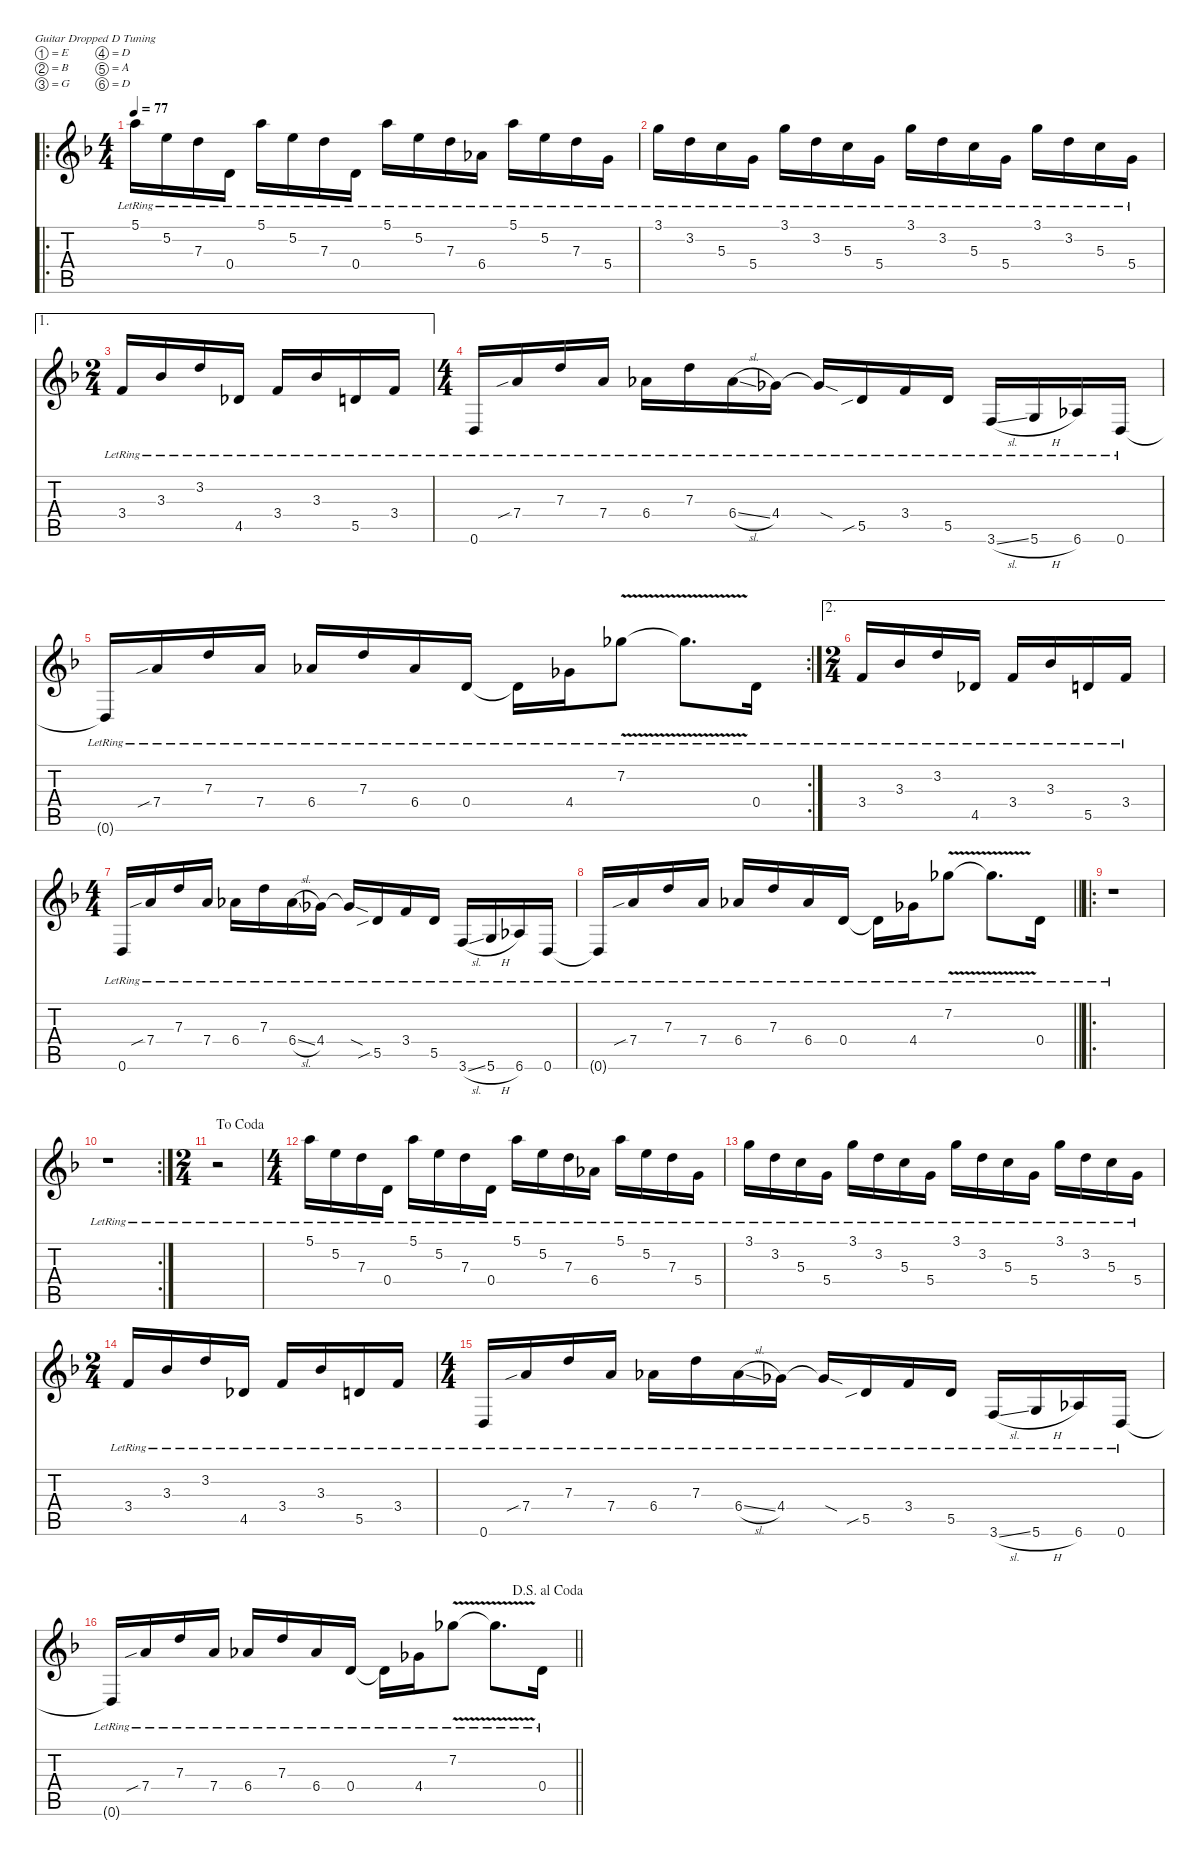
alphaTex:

\defaultSystemsLayout 4
\hideDynamics
\bracketExtendMode nobrackets
\singleTrackTrackNamePolicy hidden
\multiTrackTrackNamePolicy hidden
\firstSystemTrackNameMode fullname
\firstSystemTrackNameOrientation horizontal
\otherSystemsTrackNameOrientation horizontal
\track ("Clean Guitar 1" "jz.guit.") {instrument electricguitarjazz}
\staff {score tabs}
\tuning (E4 B3 G3 D3 A2 D2)
\ro
\ts (4 4)
\tempo 77
\clef g2
\ks f
5.1{lr acc forcenatural}.16{dy mf beam Down} 5.2{lr acc forcenatural}.16{beam Down} 7.3{lr acc forcenatural}.16{beam Down} 0.4{lr acc forcenatural}.16{beam Down} 5.1{lr acc forcenatural}.16{beam Down} 5.2{lr acc forcenatural}.16{beam Down} 7.3{lr acc forcenatural}.16{beam Down} 0.4{lr acc forcenatural}.16{beam Down} 5.1{lr acc forcenatural}.16{beam Down} 5.2{lr acc forcenatural}.16{beam Down} 7.3{lr acc forcenatural}.16{beam Down} 6.4{lr acc b}.16{beam Down} 5.1{lr acc forcenatural}.16{beam Down} 5.2{lr acc forcenatural}.16{beam Down} 7.3{lr acc forcenatural}.16{beam Down} 5.4{lr acc forcenatural}.16{beam Down} |
3.1{lr acc forcenatural}.16{beam Down} 3.2{lr acc forcenatural}.16{beam Down} 5.3{lr acc forcenatural}.16{beam Down} 5.4{lr acc forcenatural}.16{beam Down} 3.1{lr acc forcenatural}.16{beam Down} 3.2{lr acc forcenatural}.16{beam Down} 5.3{lr acc forcenatural}.16{beam Down} 5.4{lr acc forcenatural}.16{beam Down} 3.1{lr acc forcenatural}.16{beam Down} 3.2{lr acc forcenatural}.16{beam Down} 5.3{lr acc forcenatural}.16{beam Down} 5.4{lr acc forcenatural}.16{beam Down} 3.1{lr acc forcenatural}.16{beam Down} 3.2{lr acc forcenatural}.16{beam Down} 5.3{lr acc forcenatural}.16{beam Down} 5.4{lr acc forcenatural}.16{beam Down} |
\ae 1
\ts (2 4)
\beaming (8 2 2 2 2)
3.4{lr acc forcenatural}.16{dy mp beam Up} 3.3{lr acc b}.16{beam Up} 3.2{lr acc forcenatural}.16{beam Up} 4.5{lr acc b}.16{beam Up} 3.4{lr acc forcenatural}.16{beam Up} 3.3{lr acc b}.16{beam Up} 5.5{lr acc forcenatural}.16{beam Up} 3.4{lr acc forcenatural}.16{beam Up} |
\ts (4 4)
\beaming (8 2 2 2 2)
0.6{lr acc forcenatural}.16{beam Up} 7.4{sib lr acc forcenatural}.16{beam Up} 7.3{lr acc forcenatural}.16{beam Up} 7.4{lr acc forcenatural}.16{beam Up} 6.4{lr acc b}.16{beam Down} 7.3{lr acc forcenatural}.16{beam Down} 6.4{sl lr acc b}.16{beam Down} 4.4{lr acc b}.16{beam Down} 4.4{sod lr t acc b}.16{beam Up} 5.5{sib lr acc forcenatural}.16{beam Up} 3.4{lr acc forcenatural}.16{beam Up} 5.5{lr acc forcenatural}.16{beam Up} 3.6{sl lr acc forcenatural}.16{beam Up} 5.6{h lr acc forcenatural}.16{beam Up} 6.6{lr acc b}.16{beam Up} 0.6{lr acc forcenatural}.16{beam Up} |
\rc 2
0.6{lr t acc forcenatural}.16{beam Up} 7.4{sib lr acc forcenatural}.16{beam Up} 7.3{lr acc forcenatural}.16{beam Up} 7.4{lr acc forcenatural}.16{beam Up} 6.4{lr acc b}.16{beam Up} 7.3{lr acc forcenatural}.16{beam Up} 6.4{lr acc b}.16{beam Up} 0.4{lr acc forcenatural}.16{beam Up} 0.4{lr t acc forcenatural}.16{beam Down} 4.4{lr acc b}.16{beam Down} 7.2{v lr acc b}.8{beam Down} 7.2{v lr t acc b}.8{d beam Down} 0.4{lr acc forcenatural}.16{beam Down} |
\ae 2
\ts (2 4)
\beaming (8 2 2 2 2)
3.4{lr acc forcenatural}.16{beam Up} 3.3{lr acc b}.16{beam Up} 3.2{lr acc forcenatural}.16{beam Up} 4.5{lr acc b}.16{beam Up} 3.4{lr acc forcenatural}.16{beam Up} 3.3{lr acc b}.16{beam Up} 5.5{lr acc forcenatural}.16{beam Up} 3.4{lr acc forcenatural}.16{beam Up} |
\ts (4 4)
\beaming (8 2 2 2 2)
0.6{lr acc forcenatural}.16{beam Up} 7.4{sib lr acc forcenatural}.16{beam Up} 7.3{lr acc forcenatural}.16{beam Up} 7.4{lr acc forcenatural}.16{beam Up} 6.4{lr acc b}.16{beam Down} 7.3{lr acc forcenatural}.16{beam Down} 6.4{sl lr acc b}.16{beam Down} 4.4{lr acc b}.16{beam Down} 4.4{sod lr t acc b}.16{beam Up} 5.5{sib lr acc forcenatural}.16{beam Up} 3.4{lr acc forcenatural}.16{beam Up} 5.5{lr acc forcenatural}.16{beam Up} 3.6{sl lr acc forcenatural}.16{beam Up} 5.6{h lr acc forcenatural}.16{beam Up} 6.6{lr acc b}.16{beam Up} 0.6{lr acc forcenatural}.16{beam Up} |
\barLineRight lightlight
0.6{lr t acc forcenatural}.16{beam Up} 7.4{sib lr acc forcenatural}.16{beam Up} 7.3{lr acc forcenatural}.16{beam Up} 7.4{lr acc forcenatural}.16{beam Up} 6.4{lr acc b}.16{beam Up} 7.3{lr acc forcenatural}.16{beam Up} 6.4{lr acc b}.16{beam Up} 0.4{lr acc forcenatural}.16{beam Up} 0.4{lr t acc forcenatural}.16{beam Down} 4.4{lr acc b}.16{beam Down} 7.2{v lr acc b}.8{beam Down} 7.2{v lr t acc b}.8{d beam Down} 0.4{lr acc forcenatural}.16{beam Down} |
\ro
r.1{beam Down} |
\rc 2
r.1{beam Down} |
\ts (2 4)
\beaming (8 2 2 2 2)
\jump dacoda
r.2{beam Down} |
\ts (4 4)
\beaming (8 2 2 2 2)
5.1{lr acc forcenatural}.16{dy mf beam Down} 5.2{lr acc forcenatural}.16{beam Down} 7.3{lr acc forcenatural}.16{beam Down} 0.4{lr acc forcenatural}.16{beam Down} 5.1{lr acc forcenatural}.16{beam Down} 5.2{lr acc forcenatural}.16{beam Down} 7.3{lr acc forcenatural}.16{beam Down} 0.4{lr acc forcenatural}.16{beam Down} 5.1{lr acc forcenatural}.16{beam Down} 5.2{lr acc forcenatural}.16{beam Down} 7.3{lr acc forcenatural}.16{beam Down} 6.4{lr acc b}.16{beam Down} 5.1{lr acc forcenatural}.16{beam Down} 5.2{lr acc forcenatural}.16{beam Down} 7.3{lr acc forcenatural}.16{beam Down} 5.4{lr acc forcenatural}.16{beam Down} |
3.1{lr acc forcenatural}.16{beam Down} 3.2{lr acc forcenatural}.16{beam Down} 5.3{lr acc forcenatural}.16{beam Down} 5.4{lr acc forcenatural}.16{beam Down} 3.1{lr acc forcenatural}.16{beam Down} 3.2{lr acc forcenatural}.16{beam Down} 5.3{lr acc forcenatural}.16{beam Down} 5.4{lr acc forcenatural}.16{beam Down} 3.1{lr acc forcenatural}.16{beam Down} 3.2{lr acc forcenatural}.16{beam Down} 5.3{lr acc forcenatural}.16{beam Down} 5.4{lr acc forcenatural}.16{beam Down} 3.1{lr acc forcenatural}.16{beam Down} 3.2{lr acc forcenatural}.16{beam Down} 5.3{lr acc forcenatural}.16{beam Down} 5.4{lr acc forcenatural}.16{beam Down} |
\ts (2 4)
\beaming (8 2 2 2 2)
3.4{lr acc forcenatural}.16{beam Up} 3.3{lr acc b}.16{beam Up} 3.2{lr acc forcenatural}.16{beam Up} 4.5{lr acc b}.16{beam Up} 3.4{lr acc forcenatural}.16{beam Up} 3.3{lr acc b}.16{beam Up} 5.5{lr acc forcenatural}.16{beam Up} 3.4{lr acc forcenatural}.16{beam Up} |
\ts (4 4)
\beaming (8 2 2 2 2)
0.6{lr acc forcenatural}.16{beam Up} 7.4{sib lr acc forcenatural}.16{beam Up} 7.3{lr acc forcenatural}.16{beam Up} 7.4{lr acc forcenatural}.16{beam Up} 6.4{lr acc b}.16{beam Down} 7.3{lr acc forcenatural}.16{beam Down} 6.4{sl lr acc b}.16{beam Down} 4.4{lr acc b}.16{beam Down} 4.4{sod lr t acc b}.16{beam Up} 5.5{sib lr acc forcenatural}.16{beam Up} 3.4{lr acc forcenatural}.16{beam Up} 5.5{lr acc forcenatural}.16{beam Up} 3.6{sl lr acc forcenatural}.16{beam Up} 5.6{h lr acc forcenatural}.16{beam Up} 6.6{lr acc b}.16{beam Up} 0.6{lr acc forcenatural}.16{beam Up} |
\jump dalsegnoalcoda
\barLineRight lightlight
0.6{lr t acc forcenatural}.16{beam Up} 7.4{sib lr acc forcenatural}.16{beam Up} 7.3{lr acc forcenatural}.16{beam Up} 7.4{lr acc forcenatural}.16{beam Up} 6.4{lr acc b}.16{beam Up} 7.3{lr acc forcenatural}.16{beam Up} 6.4{lr acc b}.16{beam Up} 0.4{lr acc forcenatural}.16{beam Up} 0.4{lr t acc forcenatural}.16{beam Down} 4.4{lr acc b}.16{beam Down} 7.2{v lr acc b}.8{beam Down} 7.2{v lr t acc b}.8{d beam Down} 0.4{lr acc forcenatural}.16{beam Down}
